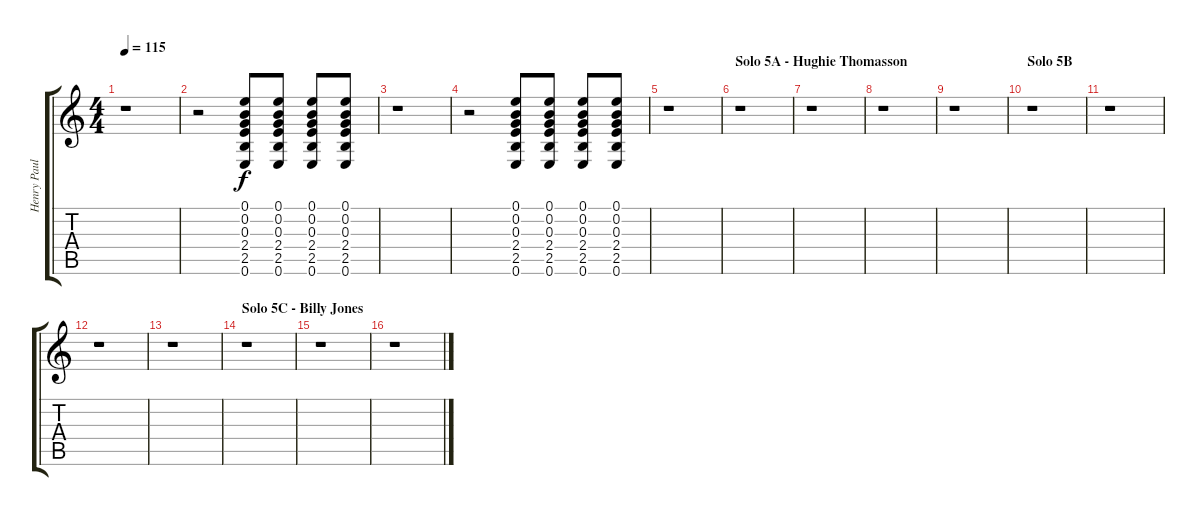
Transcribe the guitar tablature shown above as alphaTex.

\track ("Henry Paul - Acoustic Rhythm" "Henry Paul") {instrument acousticguitarsteel}
\staff {score tabs}
\tuning (E4 B3 G3 D3 A2 E2) {hide}
\ts (4 4)
\tempo 115
\clef g2
\ks c
r.1{dy f} |
r.2 (0.1 0.2 0.3 2.4 2.5 0.6).8 (0.1 0.2 0.3 2.4 2.5 0.6).8 (0.1 0.2 0.3 2.4 2.5 0.6).8 (0.1 0.2 0.3 2.4 2.5 0.6).8 |
r.1 |
r.2 (0.1 0.2 0.3 2.4 2.5 0.6).8 (0.1 0.2 0.3 2.4 2.5 0.6).8 (0.1 0.2 0.3 2.4 2.5 0.6).8 (0.1 0.2 0.3 2.4 2.5 0.6).8 |
r.1 |
\section ("" "Solo 5A - Hughie Thomasson")
r.1 |
r.1 |
r.1 |
r.1 |
\section ("" "Solo 5B")
r.1 |
r.1 |
r.1 |
r.1 |
\section ("" "Solo 5C - Billy Jones")
r.1 |
r.1 |
r.1
